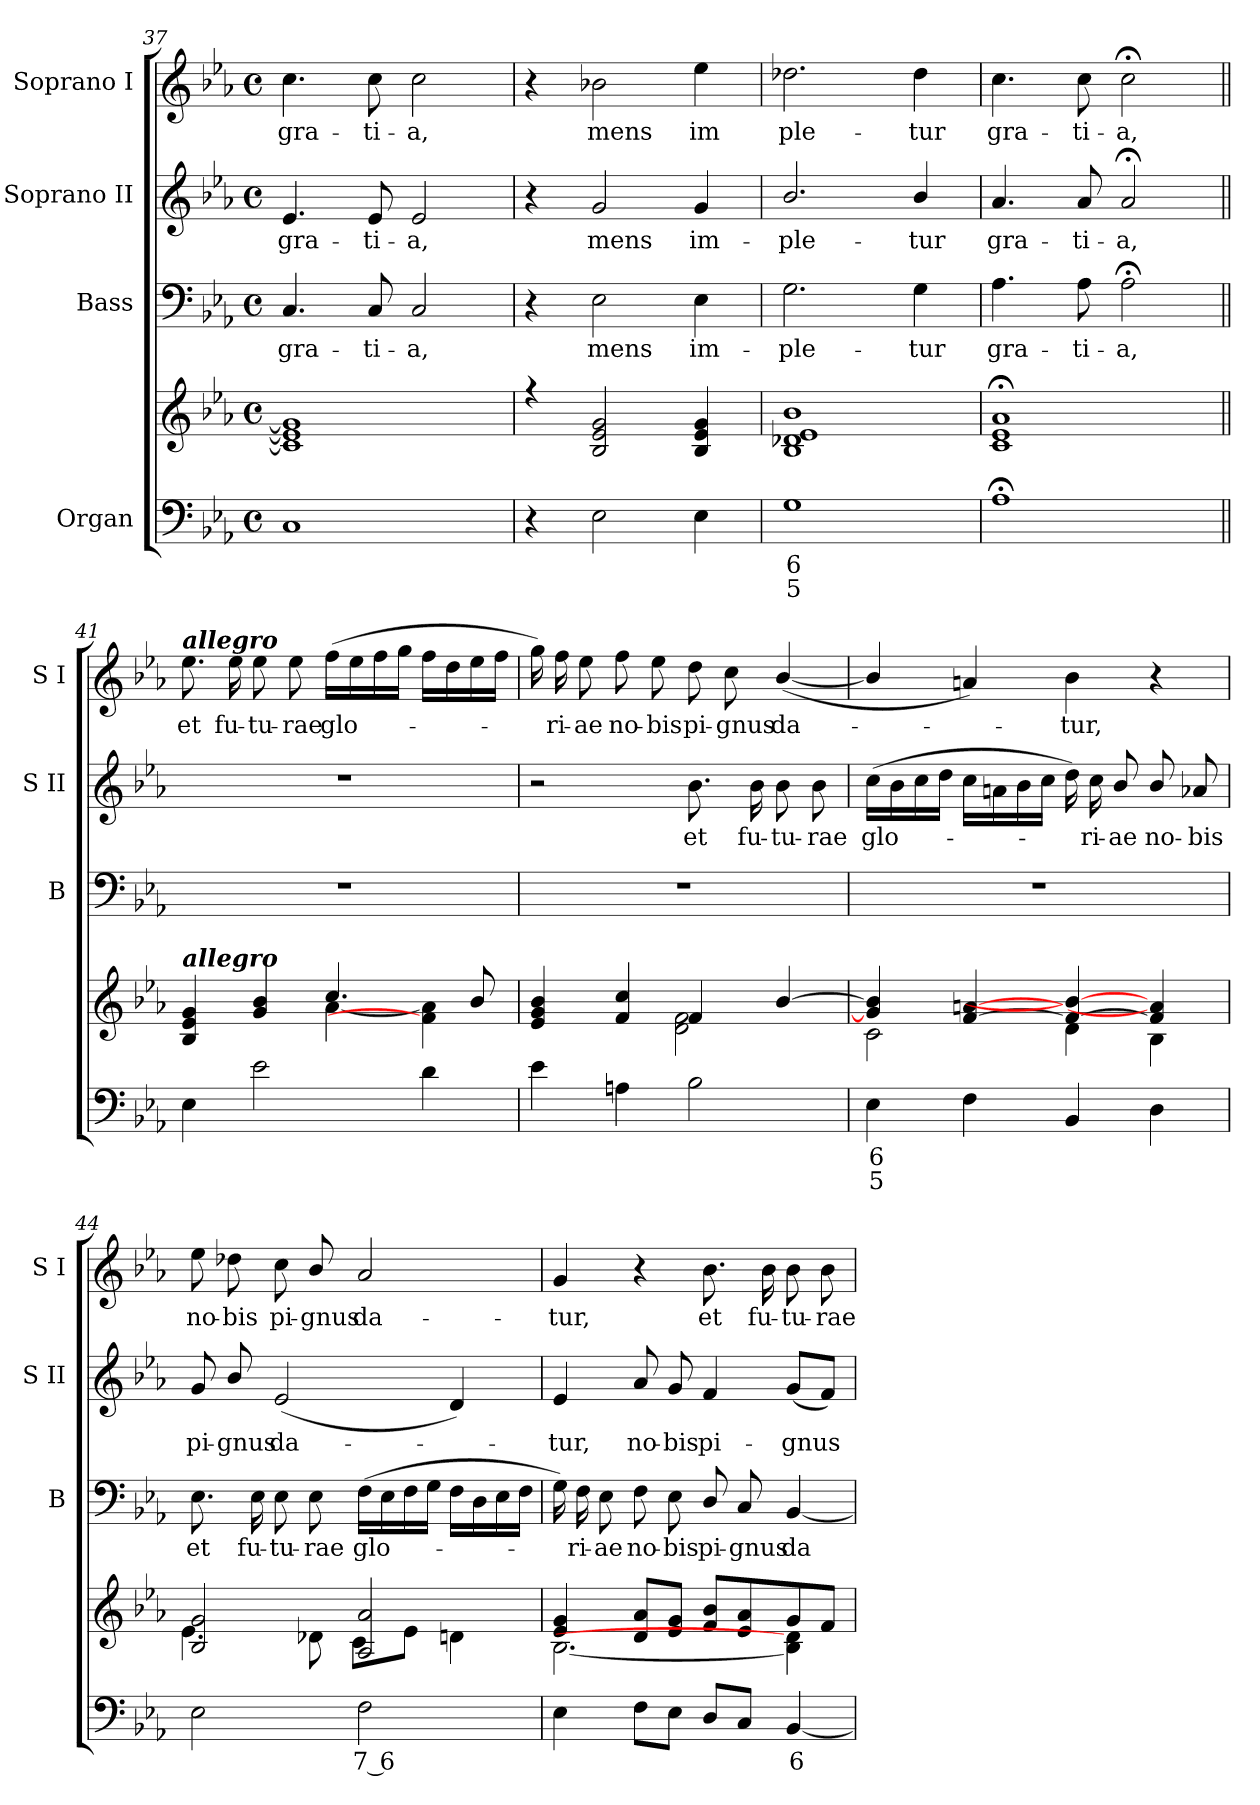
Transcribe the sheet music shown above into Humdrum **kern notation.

**kern	**text	**text	**kern	**kern	**text	**kern	**text	**kern	**text
*part4	*part4	*part4	*part4	*part3	*part3	*part2	*part2	*part1	*part1
*staff5	*staff5	*staff5	*staff4	*staff3	*staff3	*staff2	*staff2	*staff1	*staff1
*I"Organ	*	*	*	*I"Bass	*	*I"Soprano II	*	*I"Soprano I	*
*	*	*	*	*I'B	*	*I'S II	*	*I'S I	*
*clefF4	*	*	*clefG2	*clefF4	*	*clefG2	*	*clefG2	*
*k[b-e-a-]	*	*	*k[b-e-a-]	*k[b-e-a-]	*	*k[b-e-a-]	*	*k[b-e-a-]	*
*E-:	*	*	*E-:	*E-:	*	*E-:	*	*E-:	*
*M4/4	*	*	*M4/4	*M4/4	*	*M4/4	*	*M4/4	*
*met(c)	*	*	*met(c)	*met(c)	*	*met(c)	*	*met(c)	*
=37	=37	=37	=37	=37	=37	=37	=37	=37	=37
*	*	*	*^	*	*	*	*	*	*
!	!	!	!	!	!	!LO:LY:b	!	!LO:LY:b	!	!LO:LY:b
1C	.	.	1c/] 1e-/] 1g/]	1ryy	4.C	gra-	4.e-	gra-	4.cc	gra-
!	!	!	!	!	!	!LO:LY:b	!	!LO:LY:b	!	!LO:LY:b
.	.	.	.	.	8C	-ti-	8e-	-ti-	8cc	-ti-
!	!	!	!	!	!	!LO:LY:b	!	!LO:LY:b	!	!LO:LY:b
.	.	.	.	.	2C	-a,	2e-	-a,	2cc	-a,
=38	=38	=38	=38	=38	=38	=38	=38	=38	=38	=38
4r	.	.	4r	1ryy	4r	.	4r	.	4r	.
!	!	!	!	!	!	!LO:LY:b	!	!LO:LY:b	!	!LO:LY:b
2E-	.	.	2B-/ 2e-/ 2g/	.	2E-	mens	2g	mens	2b-X	mens
!	!	!	!	!	!	!LO:LY:b	!	!LO:LY:b	!	!LO:LY:b
4E-	.	.	4B-/ 4e-/ 4g/	.	4E-	im-	4g	im-	4ee-	im
=39	=39	=39	=39	=39	=39	=39	=39	=39	=39	=39
!	!LO:LY:b	!LO:LY:b	!	!	!	!LO:LY:b	!	!LO:LY:b	!	!LO:LY:b
1G	6	5	1B-/ 1d-X/ 1e-/ 1b-/	1ryy	2.G	-ple-	2.b-/	-ple-	2.dd-X	ple-
!	!	!	!	!	!	!LO:LY:b	!	!LO:LY:b	!	!LO:LY:b
.	.	.	.	.	4G	-tur	4b-/	-tur	4dd-	-tur
=40	=40	=40	=40	=40	=40	=40	=40	=40	=40	=40
!	!	!	!	!	!	!LO:LY:b	!	!LO:LY:b	!	!LO:LY:b
1A-;<	.	.	1c/;< 1e-/;< 1a-/;<	1ryy	4.A-	gra-	4.a-	gra-	4.cc	gra-
!	!	!	!	!	!	!LO:LY:b	!	!LO:LY:b	!	!LO:LY:b
.	.	.	.	.	8A-	-ti-	8a-L	-ti-	8cc	-ti-
!	!	!	!	!	!	!LO:LY:b	!	!LO:LY:b	!	!LO:LY:b
.	.	.	.	.	2A-;<	-a,	2a-;<	-a,	2cc;<	-a,
!!LO:LB:g=z
=41||	=41||	=41||	=41||	=41||	=41||	=41||	=41||	=41||	=41||	=41||
!	!	!	!	!	!	!	!	!	!LO:TX:a:Bi:t=allegro	!
!	!	!	!LO:TX:a:Bi:t=allegro	!	!	!	!	!	!	!
!	!	!	!	!	!	!	!	!	!	!LO:LY:b
4E-	.	.	4B-/ 4e-/ 4g/	2ryy	1r	.	1r	.	8.ee-	et
!	!	!	!	!	!	!	!	!	!	!LO:LY:b
.	.	.	.	.	.	.	.	.	16ee-	fu-
!	!	!	!	!	!	!	!	!	!	!LO:LY:b
2e-	.	.	4g/ 4b-/	.	.	.	.	.	8ee-	-tu-
!	!	!	!	!	!	!	!	!	!	!LO:LY:b
.	.	.	.	.	.	.	.	.	8ee-	-rae
!	!	!	!	!	!	!	!	!	!	!LO:LY:b
.	.	.	4.cc/	[4a-\	.	.	.	.	(>16ffLL	glo-
.	.	.	.	.	.	.	.	.	16ee-	.
.	.	.	.	.	.	.	.	.	16ff	.
.	.	.	.	.	.	.	.	.	16ggJJ	.
4d	.	.	.	4f\] 4a-\]	.	.	.	.	16ffLL	.
.	.	.	.	.	.	.	.	.	16dd	.
.	.	.	8b-/	.	.	.	.	.	16ee-	.
.	.	.	.	.	.	.	.	.	16ffJJ	.
=42	=42	=42	=42	=42	=42	=42	=42	=42	=42	=42
4e-	.	.	4e-/ 4g/ 4b-/	2ryy	1r	.	2r	.	16gg)	.
!	!	!	!	!	!	!	!	!	!	!LO:LY:b
.	.	.	.	.	.	.	.	.	16ff	ri-
!	!	!	!	!	!	!	!	!	!	!LO:LY:b
.	.	.	.	.	.	.	.	.	8ee-	-ae
!	!	!	!	!	!	!	!	!	!	!LO:LY:b
4An	.	.	4f/ 4cc/	.	.	.	.	.	8ff	no-
!	!	!	!	!	!	!	!	!	!	!LO:LY:b
.	.	.	.	.	.	.	.	.	8ee-	-bis
!	!	!	!	!	!	!	!	!LO:LY:b	!	!LO:LY:b
2B-	.	.	4f/	2d\ 2f\	.	.	8.b-	et	8dd	pi-
!	!	!	!	!	!	!	!	!	!	!LO:LY:b
.	.	.	.	.	.	.	.	.	8cc	-gnus
!	!	!	!	!	!	!	!	!LO:LY:b	!	!
.	.	.	.	.	.	.	16b-	fu-	.	.
!	!	!	!	!	!	!	!	!LO:LY:b	!	!LO:LY:b
.	.	.	[4b-/	.	.	.	8b-	-tu-	(<[4b-/	da-
!	!	!	!	!	!	!	!	!LO:LY:b	!	!
.	.	.	.	.	.	.	8b-	-rae	.	.
=43	=43	=43	=43	=43	=43	=43	=43	=43	=43	=43
!	!LO:LY:b	!LO:LY:b	!	!	!	!	!	!LO:LY:b	!	!
4E-	6	5	4g/] 4b-/]	2c\	1r	.	(>16ccLL	glo-	4b-/]	.
.	.	.	.	.	.	.	16b-	.	.	.
.	.	.	.	.	.	.	16cc	.	.	.
.	.	.	.	.	.	.	16ddJJ	.	.	.
4F	.	.	[4f/ [4an/	.	.	.	16ccLL	.	4an)	.
.	.	.	.	.	.	.	16an	.	.	.
.	.	.	.	.	.	.	16b-	.	.	.
.	.	.	.	.	.	.	16ccJJ	.	.	.
!	!	!	!	!	!	!	!	!	!	!LO:LY:b
4BB-	.	.	4f/_ 4b-/_	4d\	.	.	16dd)	.	4b-	tur,
!	!	!	!	!	!	!	!	!LO:LY:b	!	!
.	.	.	.	.	.	.	16cc	ri-	.	.
!	!	!	!	!	!	!	!	!LO:LY:b	!	!
.	.	.	.	.	.	.	8b-/	-ae	.	.
!	!	!	!	!	!	!	!	!LO:LY:b	!	!
4D	.	.	4f/] 4a-/]	4B-\	.	.	8b-/	no-	4r	.
!	!	!	!	!	!	!	!	!LO:LY:b	!	!
.	.	.	.	.	.	.	8a-X	-bis	.	.
!!LO:LB:g=z
=44	=44	=44	=44	=44	=44	=44	=44	=44	=44	=44
!	!	!	!	!	!	!LO:LY:b	!	!LO:LY:b	!	!LO:LY:b
2E-	.	.	2B-/ 2g/	4.e-\	8.E-	et	8g	pi-	8ee-	no-
!	!	!	!	!	!	!	!	!LO:LY:b	!	!LO:LY:b
.	.	.	.	.	.	.	8b-/	-gnus	8dd-X	-bis
!	!	!	!	!	!	!LO:LY:b	!	!	!	!
.	.	.	.	.	16E-	fu-	.	.	.	.
!	!	!	!	!	!	!LO:LY:b	!	!LO:LY:b	!	!LO:LY:b
.	.	.	.	.	8E-	-tu-	(<2e-	da-	8cc	pi-
!	!	!	!	!	!	!LO:LY:b	!	!	!	!LO:LY:b
.	.	.	.	8d-X\	8E-	-rae	.	.	8b-/	-gnus
!	!LO:LY:b	!	!	!	!	!LO:LY:b	!	!	!	!LO:LY:b
2F	7 6	.	2A-/ 2a-/	8c\L	(>16FLL	glo-	.	.	2a-	da-
.	.	.	.	.	16E-	.	.	.	.	.
.	.	.	.	8e-\J	16F	.	.	.	.	.
.	.	.	.	.	16GJJ	.	.	.	.	.
.	.	.	.	4dn\	16FLL	.	4d)	.	.	.
.	.	.	.	.	16D	.	.	.	.	.
.	.	.	.	.	16E-	.	.	.	.	.
.	.	.	.	.	16FJJ	.	.	.	.	.
=45	=45	=45	=45	=45	=45	=45	=45	=45	=45	=45
!	!	!	!	!	!	!	!	!LO:LY:b	!	!LO:LY:b
4E-	.	.	4e-/ 4g/	[2.B-\	16G)	.	4e-	tur,	4g	-tur,
!	!	!	!	!	!	!LO:LY:b	!	!	!	!
.	.	.	.	.	16F	ri-	.	.	.	.
!	!	!	!	!	!	!LO:LY:b	!	!	!	!
.	.	.	.	.	8E-	-ae	.	.	.	.
!	!	!	!	!	!	!LO:LY:b	!	!LO:LY:b	!	!
8FL	.	.	8d/ 8a-/L	.	8F	no-	8a-	no-	4r	.
!	!	!	!	!	!	!LO:LY:b	!	!LO:LY:b	!	!
8E-J	.	.	8e-/ 8g/J	.	8E-	-bis	8g	-bis	.	.
!	!	!	!	!	!	!LO:LY:b	!	!LO:LY:b	!	!LO:LY:b
8DL	.	.	8f/ 8b-/L	.	8D/	pi-	4f	pi-	8.b-	et
!	!	!	!	!	!	!LO:LY:b	!	!	!	!
8CJ	.	.	8e-/ 8a-/	.	8C	-gnus	.	.	.	.
!	!	!	!	!	!	!	!	!	!	!LO:LY:b
.	.	.	.	.	.	.	.	.	16b-	fu-
!	!LO:LY:b	!	!	!	!	!LO:LY:b	!	!LO:LY:b	!	!LO:LY:b
[4BB-	6	.	8g/	4B-\] 4d\]	[4BB-	da-	(<8gL	-gnus	8b-	-tu-
!	!	!	!	!	!	!	!	!	!	!LO:LY:b
.	.	.	8f/J	.	.	.	8fJ)	.	8b-	-rae
*	*	*	*v	*v	*	*	*	*	*	*
=	=	=	=	=	=	=	=	=	=
*-	*-	*-	*-	*-	*-	*-	*-	*-	*-
